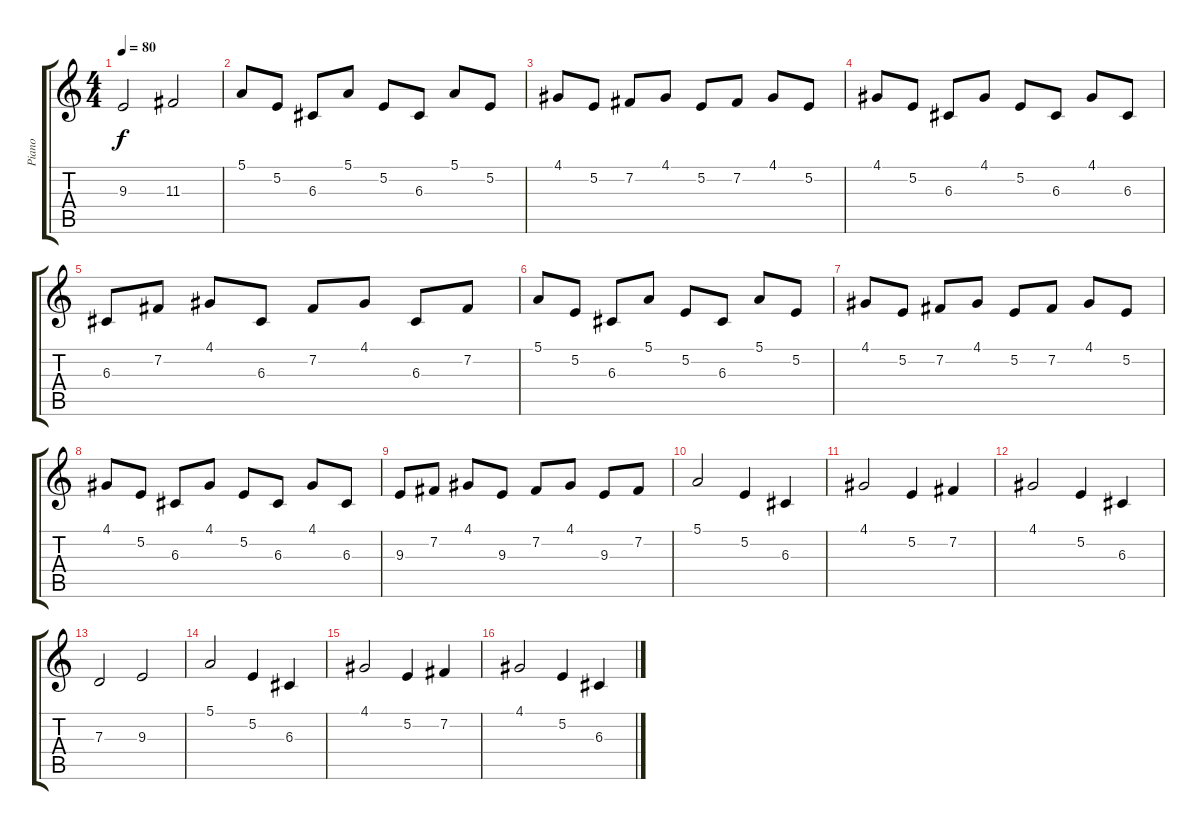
\track ("Piano" "Piano") {instrument acousticgrandpiano}
\staff {score tabs}
\tuning (E4 B3 G3 D3 A2 E2) {hide}
\ts (4 4)
\tempo 80
\clef g2
\ks c
9.3.2{dy f} 11.3.2 |
5.1.8 5.2.8 6.3.8 5.1.8 5.2.8 6.3.8 5.1.8 5.2.8 |
4.1.8 5.2.8 7.2.8 4.1.8 5.2.8 7.2.8 4.1.8 5.2.8 |
4.1.8 5.2.8 6.3.8 4.1.8 5.2.8 6.3.8 4.1.8 6.3.8 |
6.3.8 7.2.8 4.1.8 6.3.8 7.2.8 4.1.8 6.3.8 7.2.8 |
5.1.8 5.2.8 6.3.8 5.1.8 5.2.8 6.3.8 5.1.8 5.2.8 |
4.1.8 5.2.8 7.2.8 4.1.8 5.2.8 7.2.8 4.1.8 5.2.8 |
4.1.8 5.2.8 6.3.8 4.1.8 5.2.8 6.3.8 4.1.8 6.3.8 |
9.3.8 7.2.8 4.1.8 9.3.8 7.2.8 4.1.8 9.3.8 7.2.8 |
5.1.2 5.2.4 6.3.4 |
4.1.2 5.2.4 7.2.4 |
4.1.2 5.2.4 6.3.4 |
7.3.2 9.3.2 |
5.1.2 5.2.4 6.3.4 |
4.1.2 5.2.4 7.2.4 |
4.1.2 5.2.4 6.3.4
